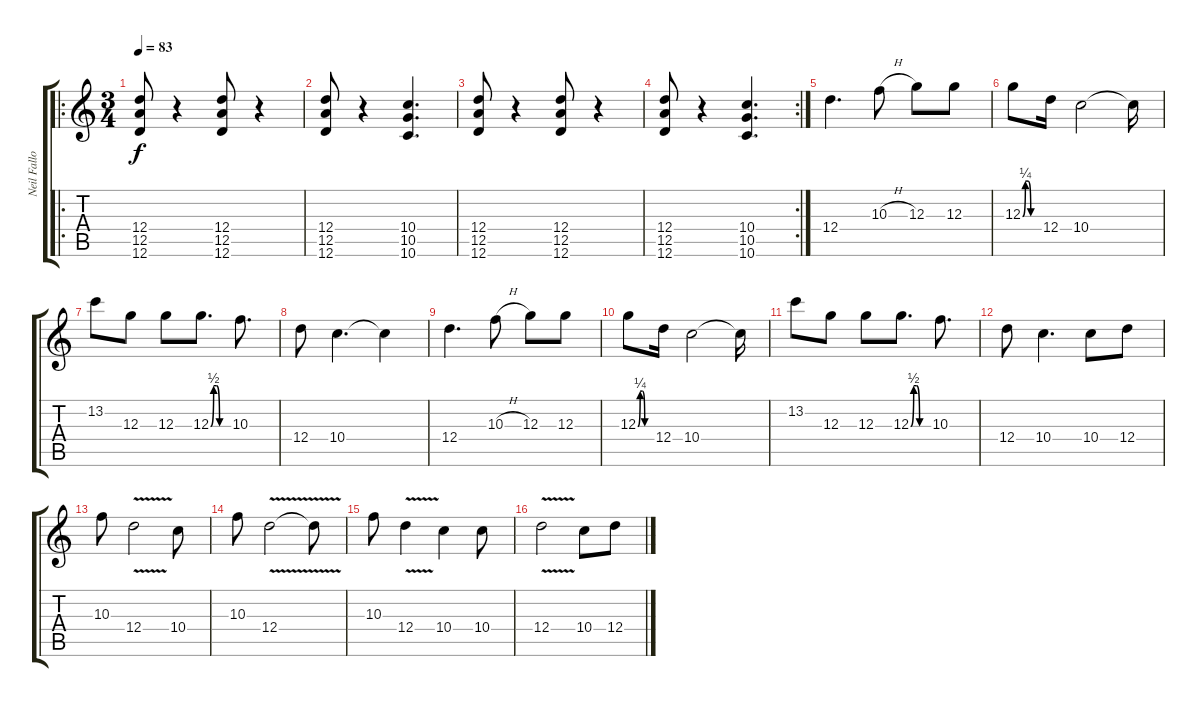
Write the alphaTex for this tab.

\track ("Neil Fallon" "Neil Fallo") {instrument overdrivenguitar}
\staff {score tabs}
\tuning (E4 B3 G3 D3 A2 D2) {hide}
\ro
\ts (3 4)
\tempo 83
\clef g2
\ks c
(12.4 12.5 12.6).8{dy f} r.4 (12.4 12.5 12.6).8 r.4 |
(12.4 12.5 12.6).8 r.4 (10.4 10.5 10.6).4{d} |
(12.4 12.5 12.6).8 r.4 (12.4 12.5 12.6).8 r.4 |
\rc 2
(12.4 12.5 12.6).8 r.4 (10.4 10.5 10.6).4{d} |
12.4.4{d} 10.3{h}.8 12.3.8 12.3.8 |
12.3{be (custom 0 0 10 1 20 1 30 0 60 0)}.8 12.4.16 10.4.2 10.4{t}.16 |
13.2.8 12.3.8 12.3.8 12.3{be (custom 0 0 10 2 20 2 30 0 60 0)}.8{d} 10.3.8{d} |
12.4.8 10.4.4{d} 10.4{t}.4 |
12.4.4{d} 10.3{h}.8 12.3.8 12.3.8 |
12.3{be (custom 0 0 10 1 20 1 30 0 60 0)}.8 12.4.16 10.4.2 10.4{t}.16 |
13.2.8 12.3.8 12.3.8 12.3{be (custom 0 0 10 2 20 2 30 0 60 0)}.8{d} 10.3.8{d} |
12.4.8 10.4.4{d} 10.4.8 12.4.8 |
10.3.8 12.4{v}.2 10.4.8 |
10.3.8 12.4{v}.2 12.4{t}.8 |
10.3.8 12.4{v}.4 10.4.4 10.4.8 |
12.4{v}.2 10.4.8 12.4.8
